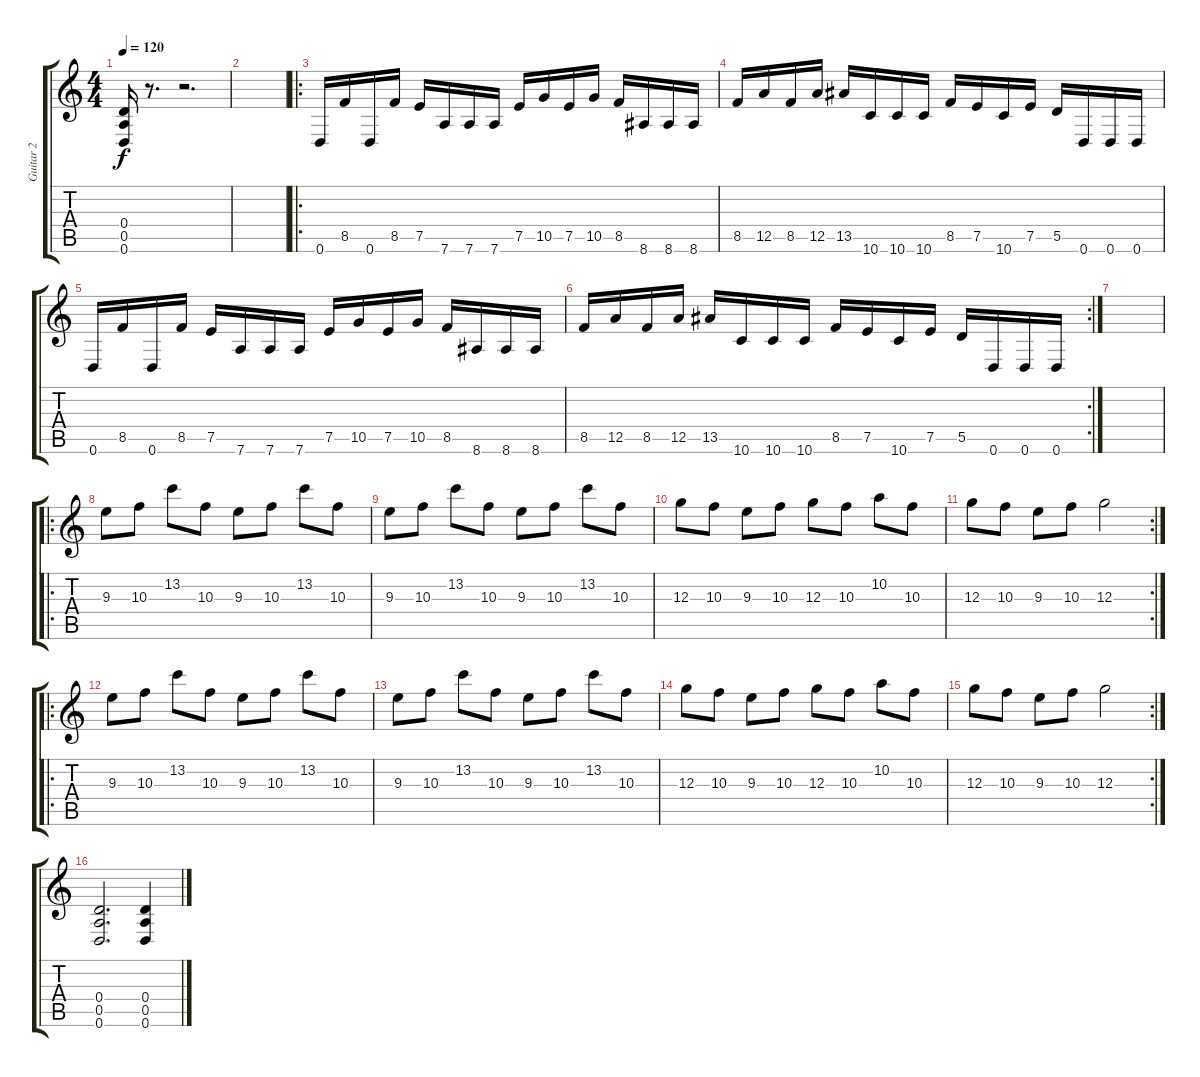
\track ("Guitar 2" "Guitar 2") {instrument distortionguitar}
\staff {score tabs}
\tuning (E4 B3 G3 D3 A2 D2) {hide}
\ts (4 4)
\tempo 120
\clef g2
\ks c
(0.4 0.5 0.6).16{dy f} r.8{d} r.2{d} |
|
\ro
0.6.16 8.5.16 0.6.16 8.5.16 7.5.16 7.6.16 7.6.16 7.6.16 7.5.16 10.5.16 7.5.16 10.5.16 8.5.16 8.6.16 8.6.16 8.6.16 |
8.5.16 12.5.16 8.5.16 12.5.16 13.5.16 10.6.16 10.6.16 10.6.16 8.5.16 7.5.16 10.6.16 7.5.16 5.5.16 0.6.16 0.6.16 0.6.16 |
0.6.16 8.5.16 0.6.16 8.5.16 7.5.16 7.6.16 7.6.16 7.6.16 7.5.16 10.5.16 7.5.16 10.5.16 8.5.16 8.6.16 8.6.16 8.6.16 |
\rc 2
8.5.16 12.5.16 8.5.16 12.5.16 13.5.16 10.6.16 10.6.16 10.6.16 8.5.16 7.5.16 10.6.16 7.5.16 5.5.16 0.6.16 0.6.16 0.6.16 |
|
\ro
9.3.8 10.3.8 13.2.8 10.3.8 9.3.8 10.3.8 13.2.8 10.3.8 |
9.3.8 10.3.8 13.2.8 10.3.8 9.3.8 10.3.8 13.2.8 10.3.8 |
12.3.8 10.3.8 9.3.8 10.3.8 12.3.8 10.3.8 10.2.8 10.3.8 |
\rc 2
12.3.8 10.3.8 9.3.8 10.3.8 12.3.2 |
\ro
9.3.8 10.3.8 13.2.8 10.3.8 9.3.8 10.3.8 13.2.8 10.3.8 |
9.3.8 10.3.8 13.2.8 10.3.8 9.3.8 10.3.8 13.2.8 10.3.8 |
12.3.8 10.3.8 9.3.8 10.3.8 12.3.8 10.3.8 10.2.8 10.3.8 |
\rc 2
12.3.8 10.3.8 9.3.8 10.3.8 12.3.2 |
(0.4 0.5 0.6).2{d} (0.4 0.5 0.6).4
